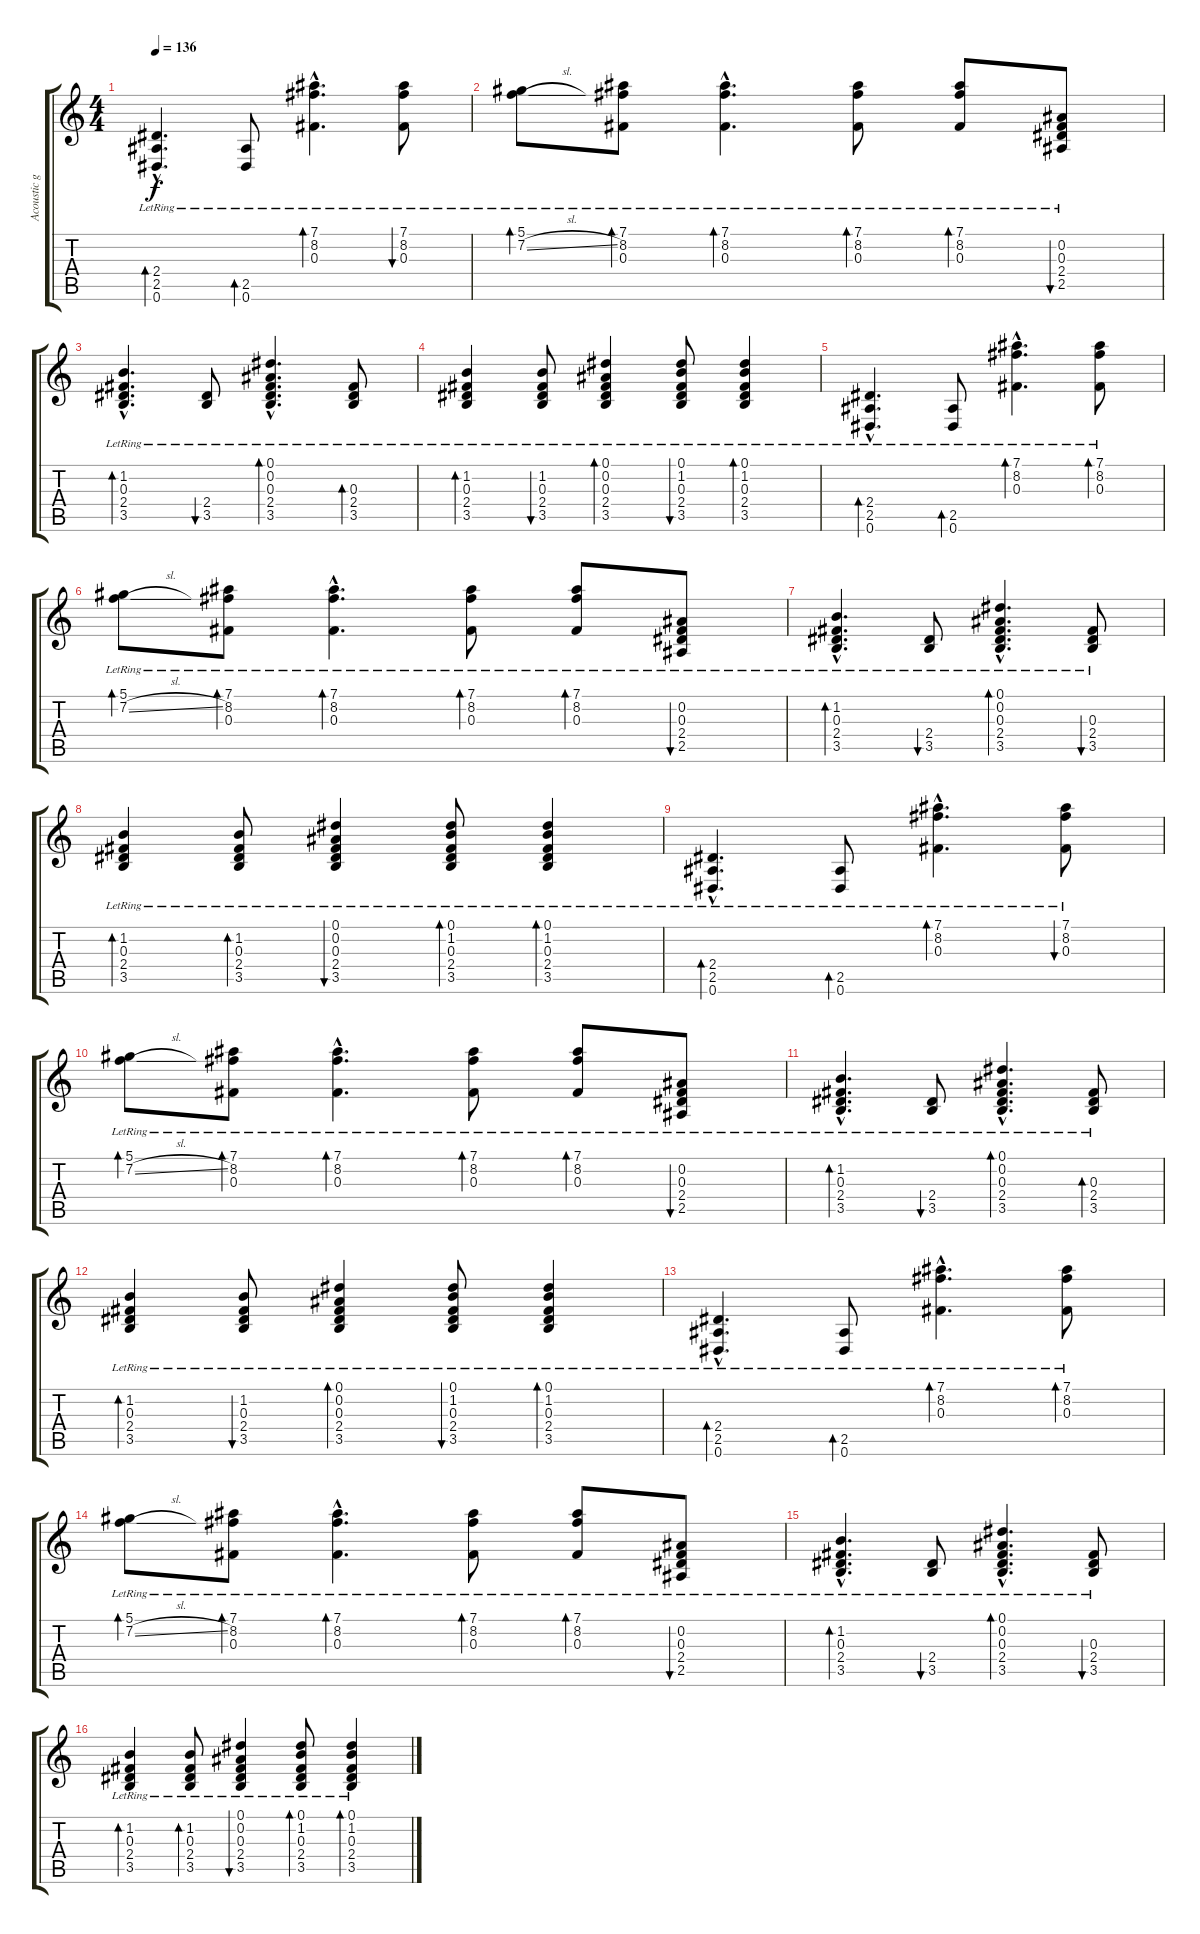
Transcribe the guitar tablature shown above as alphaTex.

\track ("Acoustic guitar" "Acoustic g") {instrument acousticguitarsteel}
\staff {score tabs}
\tuning (Eb4 Bb3 Gb3 Db3 Ab2 Eb2) {hide}
\ts (4 4)
\tempo 136
\clef g2
\ks c
(2.4{hac lr} 2.5{hac lr} 0.6{hac lr}).4{d bd 60 dy f instrument acousticguitarsteel} (2.5{lr} 0.6{lr}).8{bd 60} (7.1{hac lr} 8.2{hac lr} 0.3{hac lr}).4{d bd 60} (7.1{lr} 8.2{lr} 0.3{lr}).8{bu 60} |
(5.1{lr} 7.2{sl}).8{bd 60} (7.1{lr} 8.2{lr} 0.3{lr}).8{bd 60} (7.1{hac lr} 8.2{hac lr} 0.3{hac lr}).4{d bd 60} (7.1{lr} 8.2{lr} 0.3{lr}).8{bd 60} (7.1{lr} 8.2{lr} 0.3{lr}).8{bd 60} (0.2{lr} 0.3{lr} 2.4{lr} 2.5{lr}).8{bu 60} |
(1.2{hac lr} 0.3{hac lr} 2.4{hac lr} 3.5{hac lr}).4{d bd 60} (2.4{lr} 3.5{lr}).8{bu 60} (0.1{hac} 0.2{hac lr} 0.3{hac lr} 2.4{hac lr} 3.5{hac lr}).4{d bd 60} (0.3{lr} 2.4{lr} 3.5{lr}).8{bd 60} |
(1.2{lr} 0.3{lr} 2.4{lr} 3.5{lr}).4{bd 60} (1.2{lr} 0.3{lr} 2.4{lr} 3.5{lr}).8{bu 60} (0.1 0.2{lr} 0.3{lr} 2.4{lr} 3.5{lr}).4{bd 60} (0.1 1.2{lr} 0.3{lr} 2.4{lr} 3.5{lr}).8{bu 60} (0.1 1.2{lr} 0.3{lr} 2.4{lr} 3.5{lr}).4{bd 60} |
(2.4{hac lr} 2.5{hac lr} 0.6{hac lr}).4{d bd 60} (2.5{lr} 0.6{lr}).8{bd 60} (7.1{hac lr} 8.2{hac lr} 0.3{hac lr}).4{d bd 60} (7.1{lr} 8.2{lr} 0.3{lr}).8{bd 60} |
(5.1{lr} 7.2{sl}).8{bd 60} (7.1{lr} 8.2{lr} 0.3{lr}).8{bd 60} (7.1{hac lr} 8.2{hac lr} 0.3{hac lr}).4{d bd 60} (7.1{lr} 8.2{lr} 0.3{lr}).8{bd 60} (7.1{lr} 8.2{lr} 0.3{lr}).8{bd 60} (0.2 0.3{lr} 2.4{lr} 2.5{lr}).8{bu 60} |
(1.2{hac lr} 0.3{hac lr} 2.4{hac lr} 3.5{hac lr}).4{d bd 60} (2.4{lr} 3.5{lr}).8{bu 60} (0.1{hac} 0.2{hac lr} 0.3{hac lr} 2.4{hac lr} 3.5{hac lr}).4{d bd 60} (0.3{lr} 2.4{lr} 3.5{lr}).8{bu 60} |
(1.2{lr} 0.3{lr} 2.4{lr} 3.5{lr}).4{bd 60} (1.2{lr} 0.3{lr} 2.4{lr} 3.5{lr}).8{bd 60} (0.1 0.2{lr} 0.3{lr} 2.4{lr} 3.5{lr}).4{bu 60} (0.1{lr} 1.2{lr} 0.3{lr} 2.4{lr} 3.5{lr}).8{bd 60} (0.1{lr} 1.2{lr} 0.3{lr} 2.4{lr} 3.5{lr}).4{bd 60} |
(2.4{hac lr} 2.5{hac lr} 0.6{hac lr}).4{d bd 60} (2.5{lr} 0.6{lr}).8{bd 60} (7.1{hac lr} 8.2{hac lr} 0.3{hac lr}).4{d bd 60} (7.1{lr} 8.2{lr} 0.3{lr}).8{bu 60} |
(5.1{lr} 7.2{sl}).8{bd 60} (7.1{lr} 8.2{lr} 0.3{lr}).8{bd 60} (7.1{hac lr} 8.2{hac lr} 0.3{hac lr}).4{d bd 60} (7.1{lr} 8.2{lr} 0.3{lr}).8{bd 60} (7.1{lr} 8.2{lr} 0.3{lr}).8{bd 60} (0.2{lr} 0.3{lr} 2.4{lr} 2.5{lr}).8{bu 60} |
(1.2{hac lr} 0.3{hac lr} 2.4{hac lr} 3.5{hac lr}).4{d bd 60} (2.4{lr} 3.5{lr}).8{bu 60} (0.1{hac} 0.2{hac lr} 0.3{hac lr} 2.4{hac lr} 3.5{hac lr}).4{d bd 60} (0.3{lr} 2.4{lr} 3.5{lr}).8{bd 60} |
(1.2{lr} 0.3{lr} 2.4{lr} 3.5{lr}).4{bd 60} (1.2{lr} 0.3{lr} 2.4{lr} 3.5{lr}).8{bu 60} (0.1 0.2{lr} 0.3{lr} 2.4{lr} 3.5{lr}).4{bd 60} (0.1 1.2{lr} 0.3{lr} 2.4{lr} 3.5{lr}).8{bu 60} (0.1 1.2{lr} 0.3{lr} 2.4{lr} 3.5{lr}).4{bd 60} |
(2.4{hac lr} 2.5{hac lr} 0.6{hac lr}).4{d bd 60} (2.5{lr} 0.6{lr}).8{bd 60} (7.1{hac lr} 8.2{hac lr} 0.3{hac lr}).4{d bd 60} (7.1{lr} 8.2{lr} 0.3{lr}).8{bd 60} |
(5.1{lr} 7.2{sl}).8{bd 60} (7.1{lr} 8.2{lr} 0.3{lr}).8{bd 60} (7.1{hac lr} 8.2{hac lr} 0.3{hac lr}).4{d bd 60} (7.1{lr} 8.2{lr} 0.3{lr}).8{bd 60} (7.1{lr} 8.2{lr} 0.3{lr}).8{bd 60} (0.2 0.3{lr} 2.4{lr} 2.5{lr}).8{bu 60} |
(1.2{hac lr} 0.3{hac lr} 2.4{hac lr} 3.5{hac lr}).4{d bd 60} (2.4{lr} 3.5{lr}).8{bu 60} (0.1{hac} 0.2{hac lr} 0.3{hac lr} 2.4{hac lr} 3.5{hac lr}).4{d bd 60} (0.3{lr} 2.4{lr} 3.5{lr}).8{bu 60} |
(1.2{lr} 0.3{lr} 2.4{lr} 3.5{lr}).4{bd 60} (1.2{lr} 0.3{lr} 2.4{lr} 3.5{lr}).8{bd 60} (0.1 0.2{lr} 0.3{lr} 2.4{lr} 3.5{lr}).4{bu 60} (0.1{lr} 1.2{lr} 0.3{lr} 2.4{lr} 3.5{lr}).8{bd 60} (0.1{lr} 1.2{lr} 0.3{lr} 2.4{lr} 3.5{lr}).4{bd 60}
